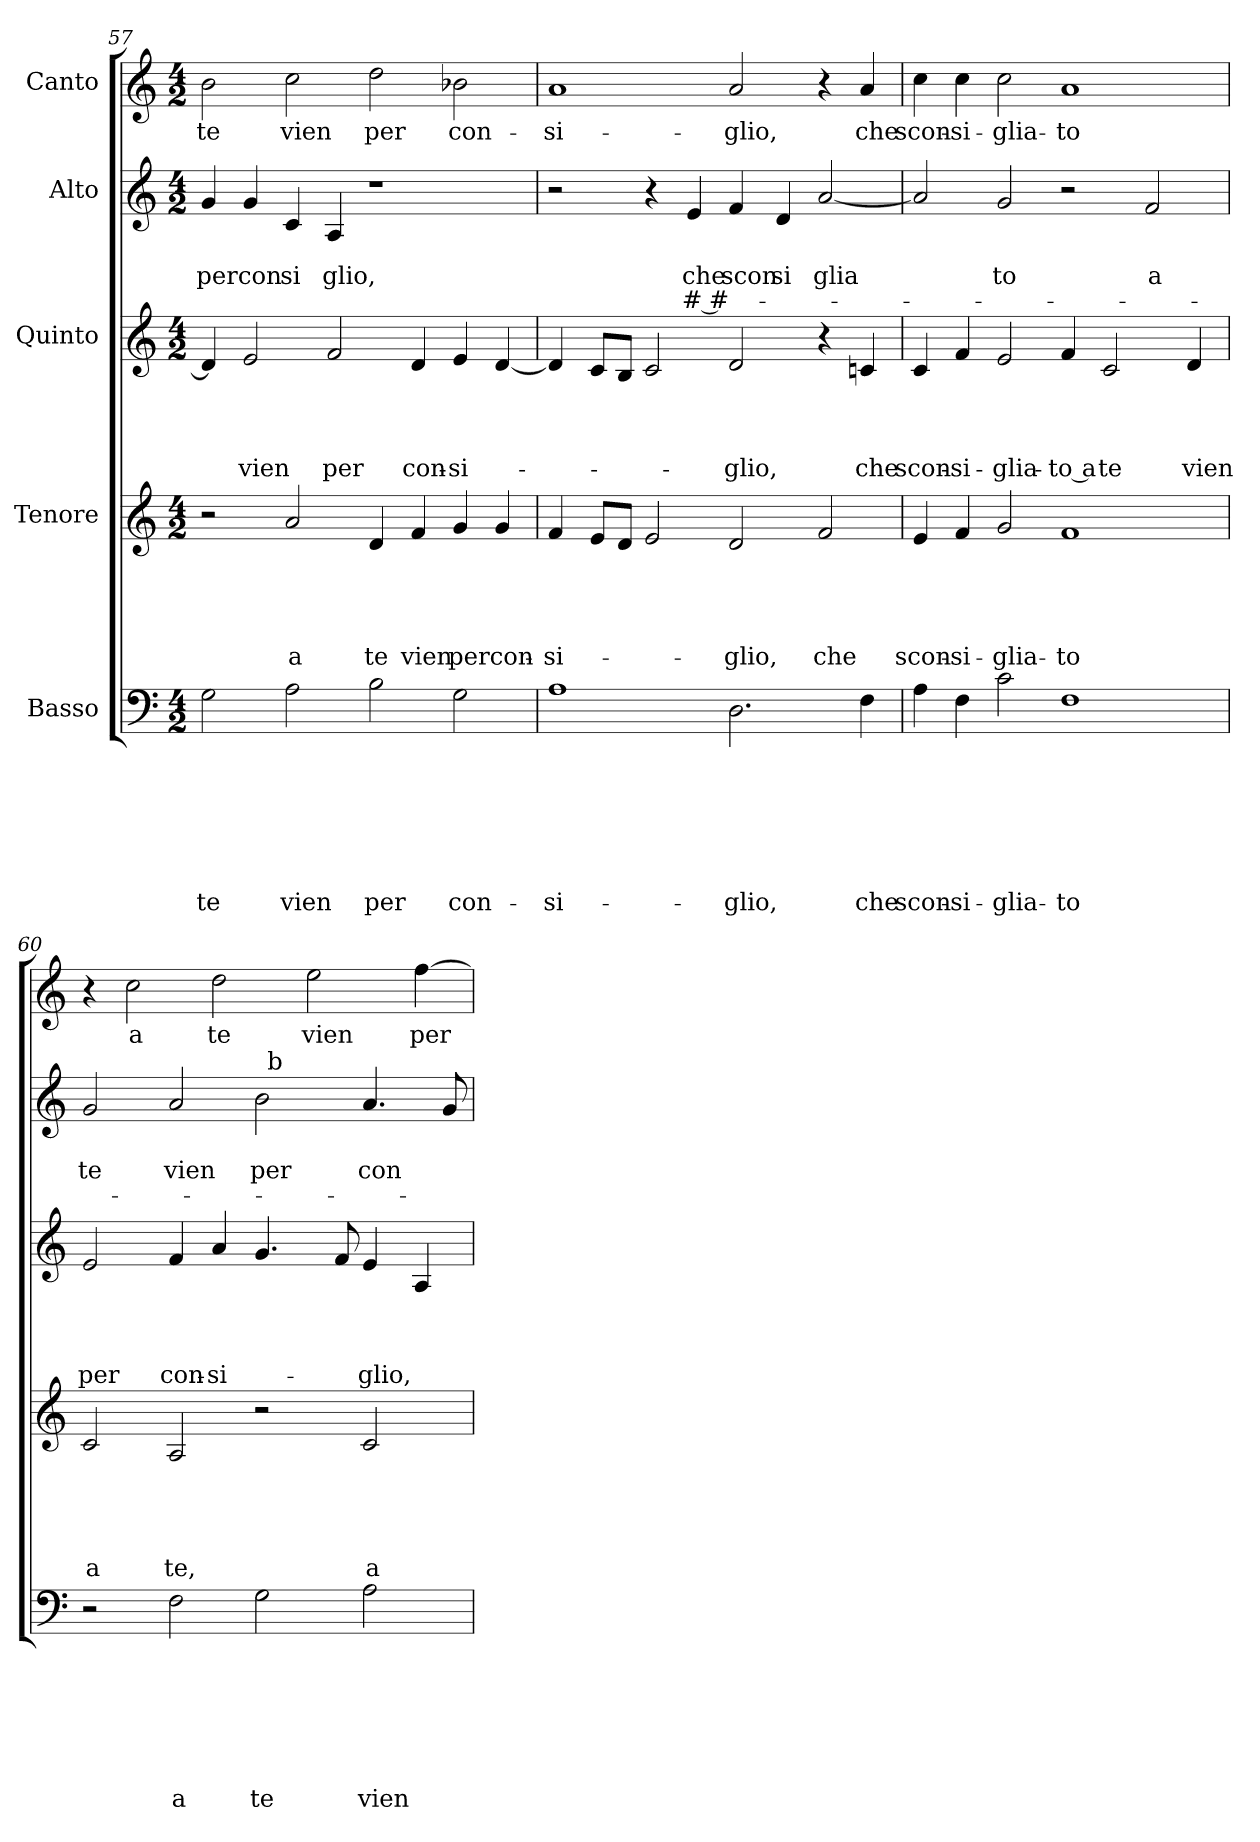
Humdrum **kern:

**kern	**text	**text	**text	**text	**text	**text	**text	**kern	**text	**text	**text	**text	**text	**kern	**text	**text	**text	**text	**kern	**text	**text	**text	**kern	**text
*part5	*part5	*part5	*part5	*part5	*part5	*part5	*part5	*part4	*part4	*part4	*part4	*part4	*part4	*part3	*part3	*part3	*part3	*part3	*part2	*part2	*part2	*part2	*part1	*part1
*staff5	*staff5	*staff5	*staff5	*staff5	*staff5	*staff5	*staff5	*staff4	*staff4	*staff4	*staff4	*staff4	*staff4	*staff3	*staff3	*staff3	*staff3	*staff3	*staff2	*staff2	*staff2	*staff2	*staff1	*staff1
*I"Basso	*	*	*	*	*	*	*	*I"Tenore	*	*	*	*	*	*I"Quinto	*	*	*	*	*I"Alto	*	*	*	*I"Canto	*
!!LO:PB:g=z
*clefF4	*	*	*	*	*	*	*	*clefG2	*	*	*	*	*	*clefG2	*	*	*	*	*clefG2	*	*	*	*clefG2	*
*k[]	*	*	*	*	*	*	*	*k[]	*	*	*	*	*	*k[]	*	*	*	*	*k[]	*	*	*	*k[]	*
*C:	*	*	*	*	*	*	*	*C:	*	*	*	*	*	*C:	*	*	*	*	*C:	*	*	*	*C:	*
*M4/2	*	*	*	*	*	*	*	*M4/2	*	*	*	*	*	*M4/2	*	*	*	*	*M4/2	*	*	*	*M4/2	*
=57	=57	=57	=57	=57	=57	=57	=57	=57	=57	=57	=57	=57	=57	=57	=57	=57	=57	=57	=57	=57	=57	=57	=57	=57
!	!	!	!	!	!	!	!LO:LY:b	!	!	!	!	!	!	!	!	!	!	!	!	!	!LO:LY:b	!	!	!LO:LY:b
2G\	.	.	.	.	.	.	te	2r	.	.	.	.	.	4d/]	.	.	.	.	4g/	.	percon	.	2b\	te
!	!	!	!	!	!	!	!	!	!	!	!	!	!	!	!	!	!	!LO:LY:b	!	!	!	!	!	!
.	.	.	.	.	.	.	.	.	.	.	.	.	.	2e/	.	.	.	vien	4g/	.	.	.	.	.
!	!	!	!	!	!	!	!LO:LY:b	!	!	!	!	!	!LO:LY:b	!	!	!	!	!	!	!	!LO:LY:b	!	!	!LO:LY:b
2A\	.	.	.	.	.	.	vien	2a/	.	.	.	.	a	.	.	.	.	.	4c/	.	si	.	2cc\	vien
!	!	!	!	!	!	!	!	!	!	!	!	!	!	!	!	!	!	!LO:LY:b	!	!	!LO:LY:b	!	!	!
.	.	.	.	.	.	.	.	.	.	.	.	.	.	2f/	.	.	.	per	4A/	.	glio,	.	.	.
!	!	!	!	!	!	!	!LO:LY:b	!	!	!	!	!	!LO:LY:b	!	!	!	!	!	!	!	!	!	!	!LO:LY:b
2B\	.	.	.	.	.	.	per	4d/	.	.	.	.	te	.	.	.	.	.	1r	.	.	.	2dd\	per
!	!	!	!	!	!	!	!	!	!	!	!	!	!LO:LY:b	!	!	!	!	!LO:LY:b	!	!	!	!	!	!
.	.	.	.	.	.	.	.	4f/	.	.	.	.	vien	4d/	.	.	.	con-	.	.	.	.	.	.
!	!	!	!	!	!	!	!LO:LY:b	!	!	!	!	!	!LO:LY:b	!	!	!	!	!LO:LY:b	!	!	!	!	!	!LO:LY:b
2G\	.	.	.	.	.	.	con-	4g/	.	.	.	.	percon-	4e/	.	.	.	-si-	.	.	.	.	2b-X\	con-
.	.	.	.	.	.	.	.	4g/	.	.	.	.	.	[<4d/	.	.	.	.	.	.	.	.	.	.
=58	=58	=58	=58	=58	=58	=58	=58	=58	=58	=58	=58	=58	=58	=58	=58	=58	=58	=58	=58	=58	=58	=58	=58	=58
!	!	!	!	!	!	!	!LO:LY:b	!	!	!	!	!	!LO:LY:b	!	!	!	!	!	!	!	!	!	!	!LO:LY:b
1A	.	.	.	.	.	.	-si-	4f/	.	.	.	.	-si-	4d/]	.	.	.	.	2r	.	.	.	1a	-si-
.	.	.	.	.	.	.	.	8e/L	.	.	.	.	.	8c/L	.	.	.	.	.	.	.	.	.	.
.	.	.	.	.	.	.	.	8d/J	.	.	.	.	.	8B/J	.	.	.	.	.	.	.	.	.	.
.	.	.	.	.	.	.	.	2e/	.	.	.	.	.	2c/	.	.	.	.	4r	.	.	.	.	.
!	!	!	!	!	!	!	!	!	!	!	!	!	!	!	!	!	!	!	!	!	!LO:LY:b	!LO:LY:b	!	!
.	.	.	.	.	.	.	.	.	.	.	.	.	.	.	.	.	.	.	4e/	.	che	# #-	.	.
!	!	!	!	!	!	!	!LO:LY:b	!	!	!	!	!	!LO:LY:b	!	!	!	!	!LO:LY:b	!	!	!LO:LY:b	!	!	!LO:LY:b
2.D\	.	.	.	.	.	.	-glio,	2d/	.	.	.	.	-glio,	2d/	.	.	.	-glio,	4f/	.	scon	.	2a/	-glio,
!	!	!	!	!	!	!	!	!	!	!	!	!	!	!	!	!	!	!	!	!	!LO:LY:b	!	!	!
.	.	.	.	.	.	.	.	.	.	.	.	.	.	.	.	.	.	.	4d/	.	si	.	.	.
!	!	!	!	!	!	!	!	!	!	!	!	!	!LO:LY:b	!	!	!	!	!	!	!	!LO:LY:b	!	!	!
.	.	.	.	.	.	.	.	2f/	.	.	.	.	che	4r	.	.	.	.	[<2a/	.	glia	.	4r	.
!	!	!	!	!	!	!	!LO:LY:b	!	!	!	!	!	!	!	!	!	!	!LO:LY:b	!	!	!	!	!	!LO:LY:b
4F\	.	.	.	.	.	.	che	.	.	.	.	.	.	4cn/	.	.	.	che	.	.	.	.	4a/	che
=59	=59	=59	=59	=59	=59	=59	=59	=59	=59	=59	=59	=59	=59	=59	=59	=59	=59	=59	=59	=59	=59	=59	=59	=59
!	!	!	!	!	!	!	!LO:LY:b	!	!	!	!	!	!LO:LY:b	!	!	!	!	!LO:LY:b	!	!	!	!	!	!LO:LY:b
4A\	.	.	.	.	.	.	scon-	4e/	.	.	.	.	scon-	4c/	.	.	.	scon-	2a/]	.	.	.	4cc\	scon-
!	!	!	!	!	!	!	!LO:LY:b	!	!	!	!	!	!LO:LY:b	!	!	!	!	!LO:LY:b	!	!	!	!	!	!LO:LY:b
4F\	.	.	.	.	.	.	-si-	4f/	.	.	.	.	-si-	4f/	.	.	.	-si-	.	.	.	.	4cc\	-si-
!	!	!	!	!	!	!	!LO:LY:b	!	!	!	!	!	!LO:LY:b	!	!	!	!	!LO:LY:b	!	!	!LO:LY:b	!	!	!LO:LY:b
2c\	.	.	.	.	.	.	-glia-	2g/	.	.	.	.	-glia-	2e/	.	.	.	-glia-	2g/	.	to	.	2cc\	-glia-
!	!	!	!	!	!	!	!LO:LY:b	!	!	!	!	!	!LO:LY:b	!	!	!	!	!LO:LY:b:rj	!	!	!	!	!	!LO:LY:b
1F	.	.	.	.	.	.	-to	1f	.	.	.	.	-to	4f/	.	.	.	-to a	2r	.	.	.	1a	-to
!	!	!	!	!	!	!	!	!	!	!	!	!	!	!	!	!	!	!LO:LY:b	!	!	!	!	!	!
.	.	.	.	.	.	.	.	.	.	.	.	.	.	2c/	.	.	.	te	.	.	.	.	.	.
!	!	!	!	!	!	!	!	!	!	!	!	!	!	!	!	!	!	!	!	!	!LO:LY:b	!	!	!
.	.	.	.	.	.	.	.	.	.	.	.	.	.	.	.	.	.	.	2f/	.	a	.	.	.
!	!	!	!	!	!	!	!	!	!	!	!	!	!	!	!	!	!	!LO:LY:b	!	!	!	!	!	!
.	.	.	.	.	.	.	.	.	.	.	.	.	.	4d/	.	.	.	vien	.	.	.	.	.	.
=60	=60	=60	=60	=60	=60	=60	=60	=60	=60	=60	=60	=60	=60	=60	=60	=60	=60	=60	=60	=60	=60	=60	=60	=60
!	!	!	!	!	!	!	!	!	!	!	!	!	!LO:LY:b	!	!	!	!	!LO:LY:b	!	!	!LO:LY:b	!	!	!
*	*	*	*	*	*	*	*	*	*	*	*	*	*	*	*	*	*	*	*^	*	*	*	*	*
2r	.	.	.	.	.	.	.	2c/	.	.	.	.	a	2e/	.	.	.	per	2g/	1ryy	.	te	.	4r	.
!	!	!	!	!	!	!	!	!	!	!	!	!	!	!	!	!	!	!	!	!	!	!	!	!	!LO:LY:b
.	.	.	.	.	.	.	.	.	.	.	.	.	.	.	.	.	.	.	.	.	.	.	.	2cc\	a
!	!	!	!	!	!	!	!LO:LY:b	!	!	!	!	!	!LO:LY:b	!	!	!	!	!LO:LY:b	!	!	!	!LO:LY:b	!	!	!
2F\	.	.	.	.	.	.	a	2A/	.	.	.	.	te,	4f/	.	.	.	con-	2a/	.	.	vien	.	.	.
!	!	!	!	!	!	!	!	!	!	!	!	!	!	!	!	!	!	!LO:LY:b	!	!	!	!	!	!	!LO:LY:b
.	.	.	.	.	.	.	.	.	.	.	.	.	.	4a/	.	.	.	-si-	.	.	.	.	.	2dd\	te
!	!	!	!	!	!	!	!LO:LY:b	!	!	!	!	!	!	!	!	!	!	!	!	!	!	!LO:LY:b	!	!	!
2G\	.	.	.	.	.	.	te	2r	.	.	.	.	.	4.g/	.	.	.	.	2b\	32ryy	.	per	.	.	.
!	!	!	!	!	!	!	!	!	!	!	!	!	!	!	!	!	!	!	!	!LO:TX:a:t=b	!	!	!	!	!
.	.	.	.	.	.	.	.	.	.	.	.	.	.	.	.	.	.	.	.	2ryy	.	.	.	.	.
!	!	!	!	!	!	!	!	!	!	!	!	!	!	!	!	!	!	!	!	!	!	!	!	!	!LO:LY:b
.	.	.	.	.	.	.	.	.	.	.	.	.	.	.	.	.	.	.	.	.	.	.	.	2ee\	vien
.	.	.	.	.	.	.	.	.	.	.	.	.	.	8f/	.	.	.	.	.	.	.	.	.	.	.
!	!	!	!	!	!	!	!LO:LY:b	!	!	!	!	!	!LO:LY:b	!	!	!	!	!LO:LY:b	!	!	!	!LO:LY:b	!	!	!
2A\	.	.	.	.	.	.	vien	2c/	.	.	.	.	a	4e/	.	.	.	-glio,	4.a/	.	.	con	.	.	.
.	.	.	.	.	.	.	.	.	.	.	.	.	.	.	.	.	.	.	.	4...ryy	.	.	.	.	.
!	!	!	!	!	!	!	!	!	!	!	!	!	!	!	!	!	!	!	!	!	!	!	!	!	!LO:LY:b
.	.	.	.	.	.	.	.	.	.	.	.	.	.	4A/	.	.	.	.	.	.	.	.	.	[>4ff\	per
.	.	.	.	.	.	.	.	.	.	.	.	.	.	.	.	.	.	.	8g/	.	.	.	.	.	.
*	*	*	*	*	*	*	*	*	*	*	*	*	*	*	*	*	*	*	*v	*v	*	*	*	*	*
=	=	=	=	=	=	=	=	=	=	=	=	=	=	=	=	=	=	=	=	=	=	=	=	=
*-	*-	*-	*-	*-	*-	*-	*-	*-	*-	*-	*-	*-	*-	*-	*-	*-	*-	*-	*-	*-	*-	*-	*-	*-
